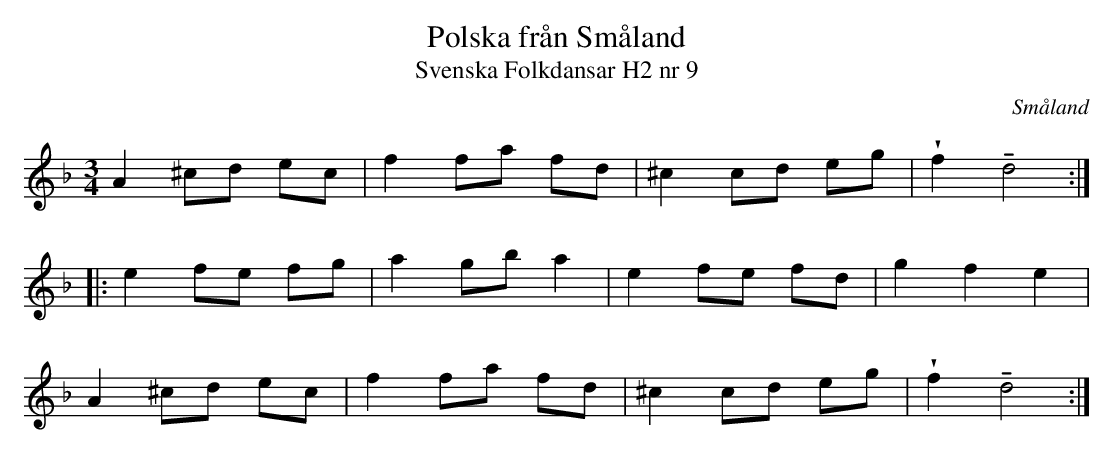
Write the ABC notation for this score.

X:1
T:Polska från Småland
T:Svenska Folkdansar H2 nr 9
O:Småland
U:V=wedge
U:t=tenuto
M:3/4
L:1/8
K:Dm
A2 ^cd ec | f2 fa fd | ^c2 cd eg | Vf2 td4 ::
e2 fe fg | a2 gb a2 | e2 fe fd | g2 f2 e2 |
A2 ^cd ec | f2 fa fd | ^c2 cd eg | Vf2 td4 :|
